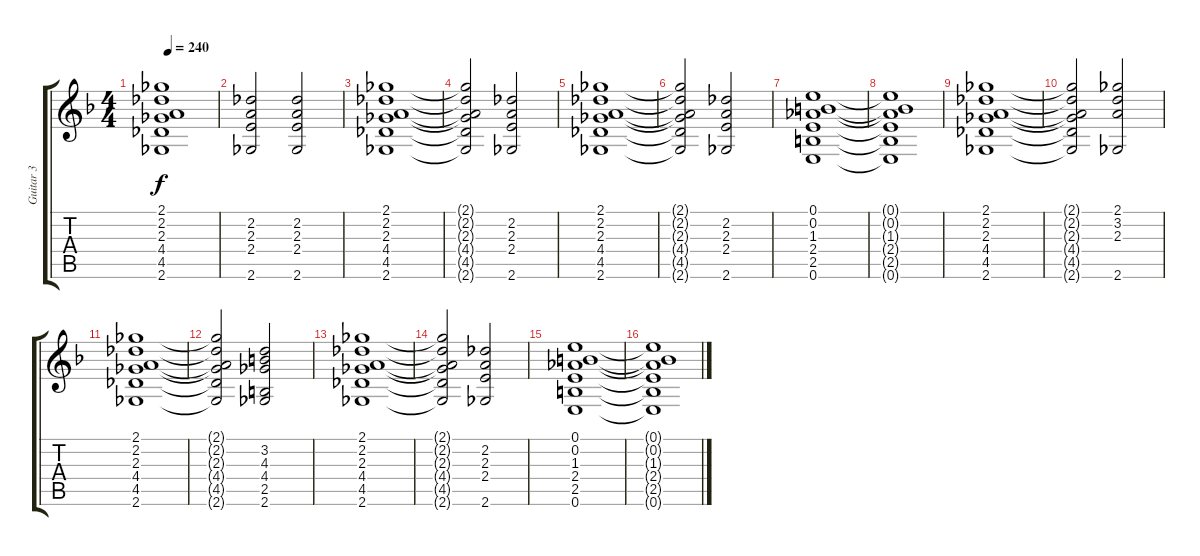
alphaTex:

\track ("Guitar 3" "Guitar 3") {instrument overdrivenguitar}
\staff {score tabs}
\tuning (E4 B3 G3 D3 A2 E2) {hide}
\ts (4 4)
\tempo 240
\clef g2
\ks f
(2.1 2.2 2.3 4.4 4.5 2.6).1{dy f} |
(2.2 2.3 2.4 2.6).2 (2.2 2.3 2.4 2.6).2 |
(2.1 2.2 2.3 4.4 4.5 2.6).1 |
(2.1{t} 2.2{t} 2.3{t} 4.4{t} 4.5{t} 2.6{t}).2 (2.2 2.3 2.4 2.6).2 |
(2.1 2.2 2.3 4.4 4.5 2.6).1 |
(2.1{t} 2.2{t} 2.3{t} 4.4{t} 4.5{t} 2.6{t}).2 (2.2 2.3 2.4 2.6).2 |
(0.1 0.2 1.3 2.4 2.5 0.6).1 |
(0.1{t} 0.2{t} 1.3{t} 2.4{t} 2.5{t} 0.6{t}).1 |
(2.1 2.2 2.3 4.4 4.5 2.6).1 |
(2.1{t} 2.2{t} 2.3{t} 4.4{t} 4.5{t} 2.6{t}).2 (2.1 3.2 2.3 2.6).2 |
(2.1 2.2 2.3 4.4 4.5 2.6).1 |
(2.1{t} 2.2{t} 2.3{t} 4.4{t} 4.5{t} 2.6{t}).2 (3.2 4.3 4.4 2.5 2.6).2 |
(2.1 2.2 2.3 4.4 4.5 2.6).1 |
(2.1{t} 2.2{t} 2.3{t} 4.4{t} 4.5{t} 2.6{t}).2 (2.2 2.3 2.4 2.6).2 |
(0.1 0.2 1.3 2.4 2.5 0.6).1 |
(0.1{t} 0.2{t} 1.3{t} 2.4{t} 2.5{t} 0.6{t}).1
